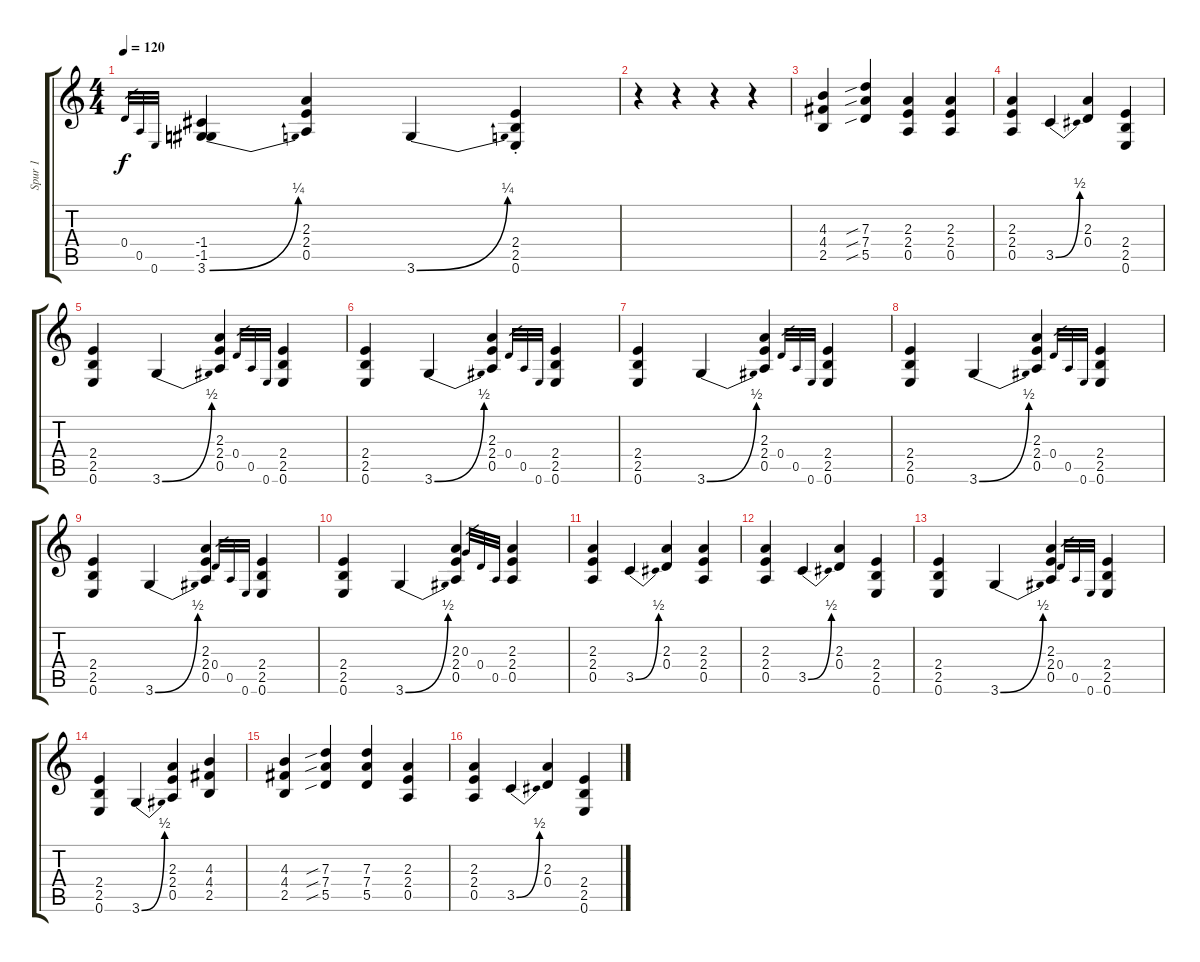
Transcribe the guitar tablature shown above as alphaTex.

\track ("Spur 1" "Spur 1") {instrument distortionguitar}
\staff {score tabs}
\tuning (E4 B3 G3 D3 A2 E2) {hide}
\ts (4 4)
\tempo 120
\clef g2
\ks c
0.4.32{gr dy f} 0.5.32{gr} 0.6.32{gr} (-1.4 -1.5 3.6{be (bend 0 0 60 1)}).4 (2.3 2.4 0.5).4 3.6{be (bend 0 0 60 1)}.4 (2.4{st} 2.5{st} 0.6{st}).4 |
r.4 r.4 r.4 r.4 |
(4.3 4.4 2.5).4 (7.3{sib} 7.4{sib} 5.5{sib}).4 (2.3 2.4 0.5).4 (2.3 2.4 0.5).4 |
(2.3 2.4 0.5).4 3.5{be (bend 0 0 60 2)}.4 (2.3 0.4).4 (2.4 2.5 0.6).4 |
(2.4 2.5 0.6).4 3.6{be (bend 0 0 60 2)}.4 (2.3 2.4 0.5).4 0.4.32{gr} 0.5.32{gr} 0.6.32{gr} (2.4 2.5 0.6).4 |
(2.4 2.5 0.6).4 3.6{be (bend 0 0 60 2)}.4 (2.3 2.4 0.5).4 0.4.32{gr} 0.5.32{gr} 0.6.32{gr} (2.4 2.5 0.6).4 |
(2.4 2.5 0.6).4 3.6{be (bend 0 0 60 2)}.4 (2.3 2.4 0.5).4 0.4.32{gr} 0.5.32{gr} 0.6.32{gr} (2.4 2.5 0.6).4 |
(2.4 2.5 0.6).4 3.6{be (bend 0 0 60 2)}.4 (2.3 2.4 0.5).4 0.4.32{gr} 0.5.32{gr} 0.6.32{gr} (2.4 2.5 0.6).4 |
(2.4 2.5 0.6).4 3.6{be (bend 0 0 60 2)}.4 (2.3 2.4 0.5).4 0.4.32{gr} 0.5.32{gr} 0.6.32{gr} (2.4 2.5 0.6).4 |
(2.4 2.5 0.6).4 3.6{be (bend 0 0 60 2)}.4 (2.3 2.4 0.5).4 0.3.32{gr} 0.4.32{gr} 0.5.32{gr} (2.3 2.4 0.5).4 |
(2.3 2.4 0.5).4 3.5{be (bend 0 0 60 2)}.4 (2.3 0.4).4 (2.3 2.4 0.5).4 |
(2.3 2.4 0.5).4 3.5{be (bend 0 0 60 2)}.4 (2.3 0.4).4 (2.4 2.5 0.6).4 |
(2.4 2.5 0.6).4 3.6{be (bend 0 0 60 2)}.4 (2.3 2.4 0.5).4 0.4.32{gr} 0.5.32{gr} 0.6.32{gr} (2.4 2.5 0.6).4 |
(2.4 2.5 0.6).4 3.6{be (bend 0 0 60 2)}.4 (2.3 2.4 0.5).4 (4.3 4.4 2.5).4 |
(4.3 4.4 2.5).4 (7.3{sib} 7.4{sib} 5.5{sib}).4 (7.3 7.4 5.5).4 (2.3 2.4 0.5).4 |
(2.3 2.4 0.5).4 3.5{be (bend 0 0 60 2)}.4 (2.3 0.4).4 (2.4 2.5 0.6).4
